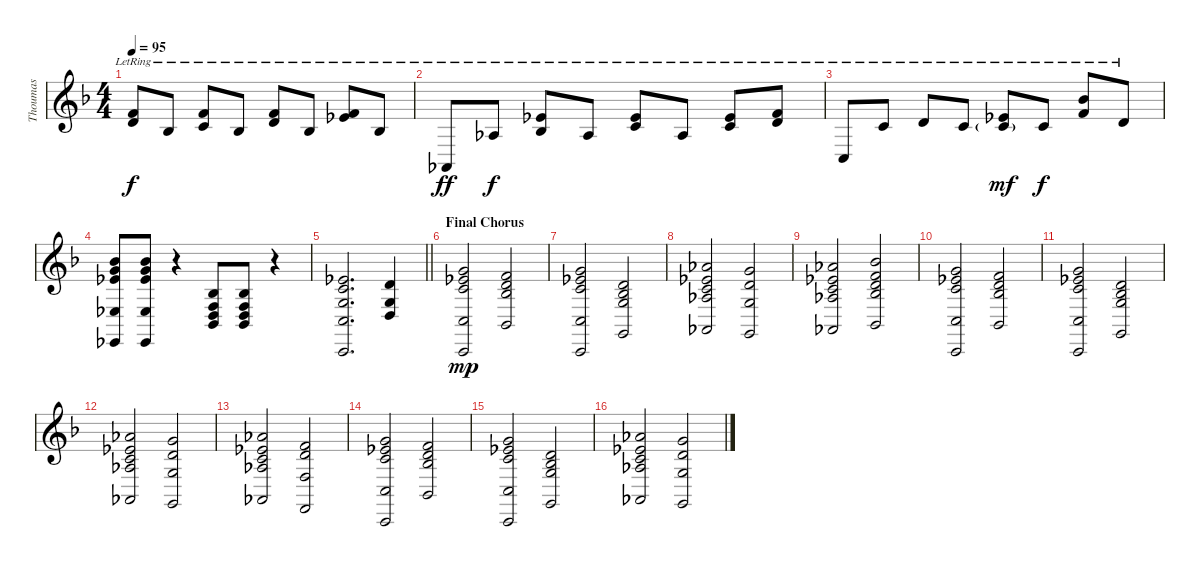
\track ("Thoumas" "Thoumas") {instrument acousticgrandpiano}
\staff {score}
\tuning (E4 B3 G3 D3 A2 C2) {hide}
\ts (4 4)
\tempo 95
\clef g2
\ks f
(1.1{lr} 3.2{lr}).8{dy f} 3.3{lr}.8 (1.1{lr} 1.2{lr}).8 3.3{lr}.8 (1.1{lr} 3.2{lr}).8 3.3{lr}.8 (1.1{lr} 4.2{lr}).8 3.3{lr}.8 |
8.6{lr}.8{dy ff} 1.3{lr}.8{dy f} (4.2{lr} 3.3{lr}).8 1.3{lr}.8 (1.2{lr} 8.3{lr}).8 1.3{lr}.8 (4.2{lr} 5.3{lr}).8 (1.1{lr} 3.2{lr}).8 |
3.5{lr}.8 1.2{lr}.8 3.2{lr}.8 1.2{lr}.8 (4.2{lr} 5.3{g}).8{dy mf} 1.2{lr}.8{dy f} (1.1{lr} 11.2{lr}).8 3.2{lr}.8 |
(3.1 11.2 8.3 1.4 3.6).8 (3.1 11.2 8.3 1.4 3.6).8 r.4 (3.3 3.4 1.5 14.6).8 (3.3 0.4 1.5 17.6).8 r.4 |
\barLineRight lightlight
(1.2 0.3 13.4 3.5 0.6).2{d} (3.2 0.3 0.4).4 |
\section ("" "Final Chorus")
(3.1 1.2 8.3 3.5 0.6).2{dy mp} (1.1 3.2 3.3 1.5).2 |
(3.1 1.2 8.3 3.5 0.6).2 (3.2 0.3 8.4 7.6).2 |
(4.1 4.2 1.3 10.4 8.6).2 (3.1 3.2 0.3 7.6).2 |
(4.1 4.2 1.3 10.4 8.6).2 (6.1 6.2 3.3 12.4 1.5).2 |
(3.1 1.2 8.3 3.5 0.6).2 (1.1 3.2 3.3 1.5).2 |
(3.1 1.2 8.3 3.5 0.6).2 (3.2 0.3 8.4 7.6).2 |
(4.1 4.2 1.3 10.4 8.6).2 (3.1 3.2 0.3 7.6).2 |
(4.1 4.2 1.3 10.4 8.6).2 (1.1 3.2 3.4 5.6).2 |
(3.1 1.2 8.3 3.5 0.6).2 (1.1 3.2 3.3 1.5).2 |
(3.1 1.2 8.3 3.5 0.6).2 (3.2 0.3 8.4 7.6).2 |
(4.1 4.2 1.3 10.4 8.6).2 (3.1 3.2 0.3 7.6).2
